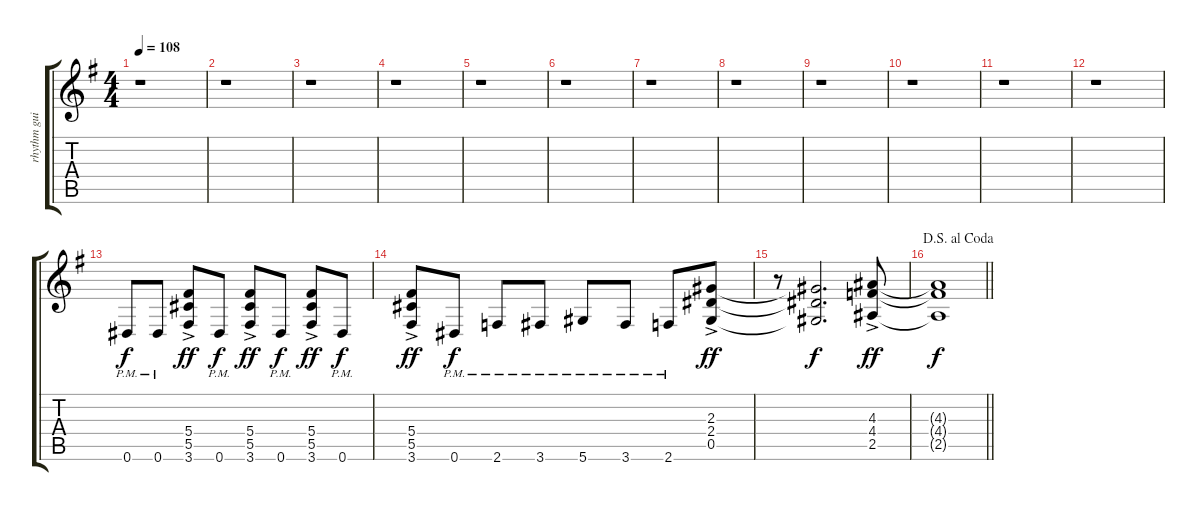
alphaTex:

\track ("rhythm guitar (distortion)" "rhythm gui") {instrument distortionguitar}
\staff {score tabs}
\tuning (Eb4 Bb3 Gb3 Db3 Ab2 Eb2) {hide}
\ts (4 4)
\tempo 108
\clef g2
\ks g
r.1{dy f} |
r.1 |
r.1 |
r.1 |
r.1 |
r.1 |
r.1 |
r.1 |
r.1 |
r.1 |
r.1 |
r.1 |
0.6{pm}.8 0.6{pm}.8 (5.4{ac} 5.5{ac} 3.6{ac}).8{dy ff} 0.6{pm}.8{dy f} (5.4{ac} 5.5{ac} 3.6{ac}).8{dy ff} 0.6{pm}.8{dy f} (5.4{ac} 5.5{ac} 3.6{ac}).8{dy ff} 0.6{pm}.8{dy f} |
(5.4{ac} 5.5{ac} 3.6{ac}).8{dy ff} 0.6{pm}.8{dy f} 2.6{pm}.8 3.6{pm}.8 5.6{pm}.8 3.6{pm}.8 2.6{pm}.8 (2.3{ac} 2.4{ac} 0.5{ac}).8{dy ff} |
r.8 (2.3{t} 2.4{t} 0.5{t}).2{d dy f} (4.3{ac} 4.4{ac} 2.5{ac}).8{dy ff} |
\jump dalsegnoalcoda
\barLineRight lightlight
(4.3{t} 4.4{t} 2.5{t}).1{dy f}
